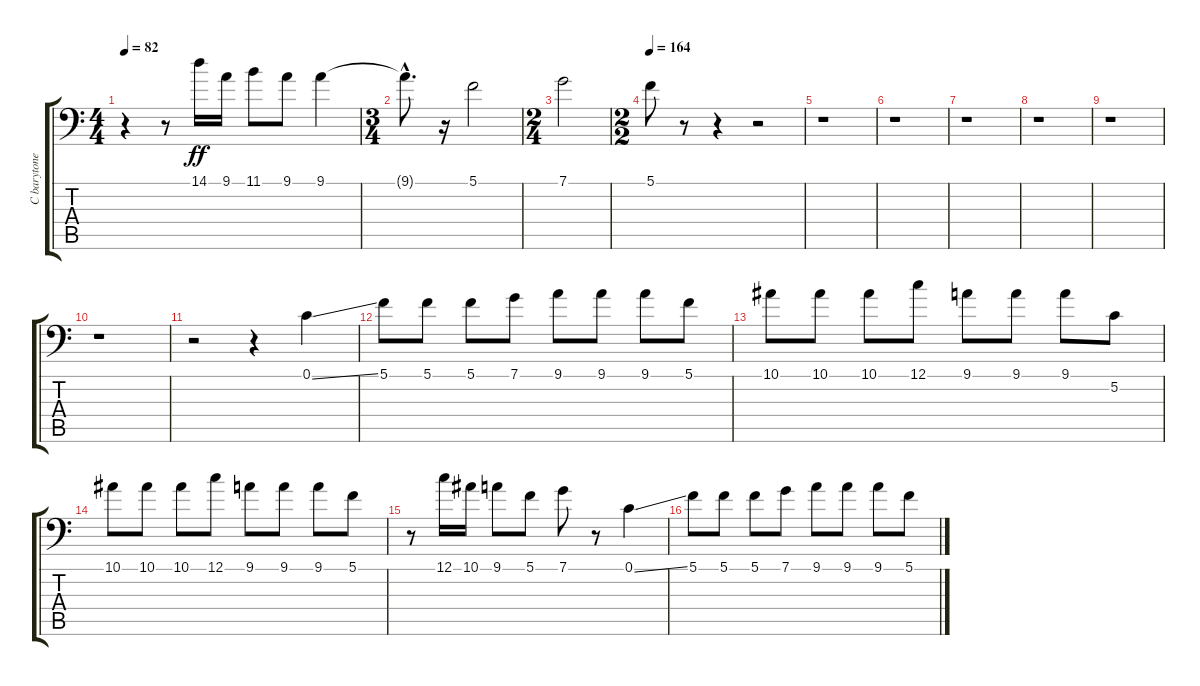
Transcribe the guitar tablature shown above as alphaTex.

\track ("C barytone" "C barytone") {instrument electricbassfinger}
\staff {score tabs}
\tuning (C3 G2 D2 A1 E1 B0) {hide}
\ts (4 4)
\tempo 82
\clef f4
\ks c
r.4{dy ff} r.8 14.1.16 9.1.16 11.1.8 9.1.8 9.1.4 |
\ts (3 4)
9.1{hac t}.8{d} r.16 5.1.2 |
\ts (2 4)
7.1.2 |
\ts (2 2)
\tempo 164
5.1.8 r.8 r.4 r.2 |
r.1 |
r.1 |
r.1 |
r.1 |
r.1 |
r.1 |
r.2 r.4 0.1{ss}.4 |
5.1.8 5.1.8 5.1.8 7.1.8 9.1.8 9.1.8 9.1.8 5.1.8 |
10.1.8 10.1.8 10.1.8 12.1.8 9.1.8 9.1.8 9.1.8 5.2.8 |
10.1.8 10.1.8 10.1.8 12.1.8 9.1.8 9.1.8 9.1.8 5.1.8 |
r.8 12.1.16 10.1.16 9.1.8 5.1.8 7.1.8 r.8 0.1{ss}.4 |
5.1.8 5.1.8 5.1.8 7.1.8 9.1.8 9.1.8 9.1.8 5.1.8
